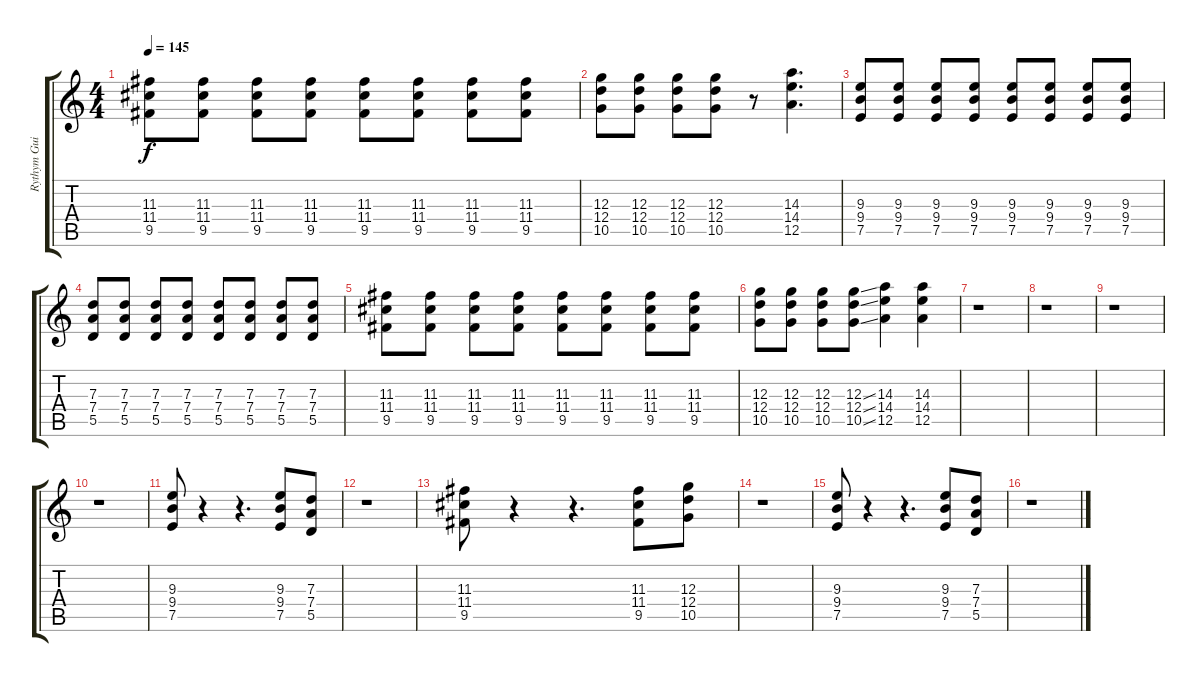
\track ("Rythym Guitar" "Rythym Gui") {instrument distortionguitar}
\staff {score tabs}
\tuning (E4 B3 G3 D3 A2 E2) {hide}
\ts (4 4)
\tempo 145
\clef g2
\ks c
(11.3 11.4 9.5).8{dy f} (11.3 11.4 9.5).8 (11.3 11.4 9.5).8 (11.3 11.4 9.5).8 (11.3 11.4 9.5).8 (11.3 11.4 9.5).8 (11.3 11.4 9.5).8 (11.3 11.4 9.5).8 |
(12.3 12.4 10.5).8 (12.3 12.4 10.5).8 (12.3 12.4 10.5).8 (12.3 12.4 10.5).8 r.8 (14.3 14.4 12.5).4{d} |
(9.3 9.4 7.5).8 (9.3 9.4 7.5).8 (9.3 9.4 7.5).8 (9.3 9.4 7.5).8 (9.3 9.4 7.5).8 (9.3 9.4 7.5).8 (9.3 9.4 7.5).8 (9.3 9.4 7.5).8 |
(7.3 7.4 5.5).8 (7.3 7.4 5.5).8 (7.3 7.4 5.5).8 (7.3 7.4 5.5).8 (7.3 7.4 5.5).8 (7.3 7.4 5.5).8 (7.3 7.4 5.5).8 (7.3 7.4 5.5).8 |
(11.3 11.4 9.5).8 (11.3 11.4 9.5).8 (11.3 11.4 9.5).8 (11.3 11.4 9.5).8 (11.3 11.4 9.5).8 (11.3 11.4 9.5).8 (11.3 11.4 9.5).8 (11.3 11.4 9.5).8 |
(12.3 12.4 10.5).8 (12.3 12.4 10.5).8 (12.3 12.4 10.5).8 (12.3{ss} 12.4{ss} 10.5{ss}).8 (14.3 14.4 12.5).4 (14.3 14.4 12.5).4 |
r.1 |
r.1 |
r.1 |
r.1 |
(9.3 9.4 7.5).8 r.4 r.4{d} (9.3 9.4 7.5).8 (7.3 7.4 5.5).8 |
r.1 |
(11.3 11.4 9.5).8 r.4 r.4{d} (11.3 11.4 9.5).8 (12.3 12.4 10.5).8 |
r.1 |
(9.3 9.4 7.5).8 r.4 r.4{d} (9.3 9.4 7.5).8 (7.3 7.4 5.5).8 |
r.1
